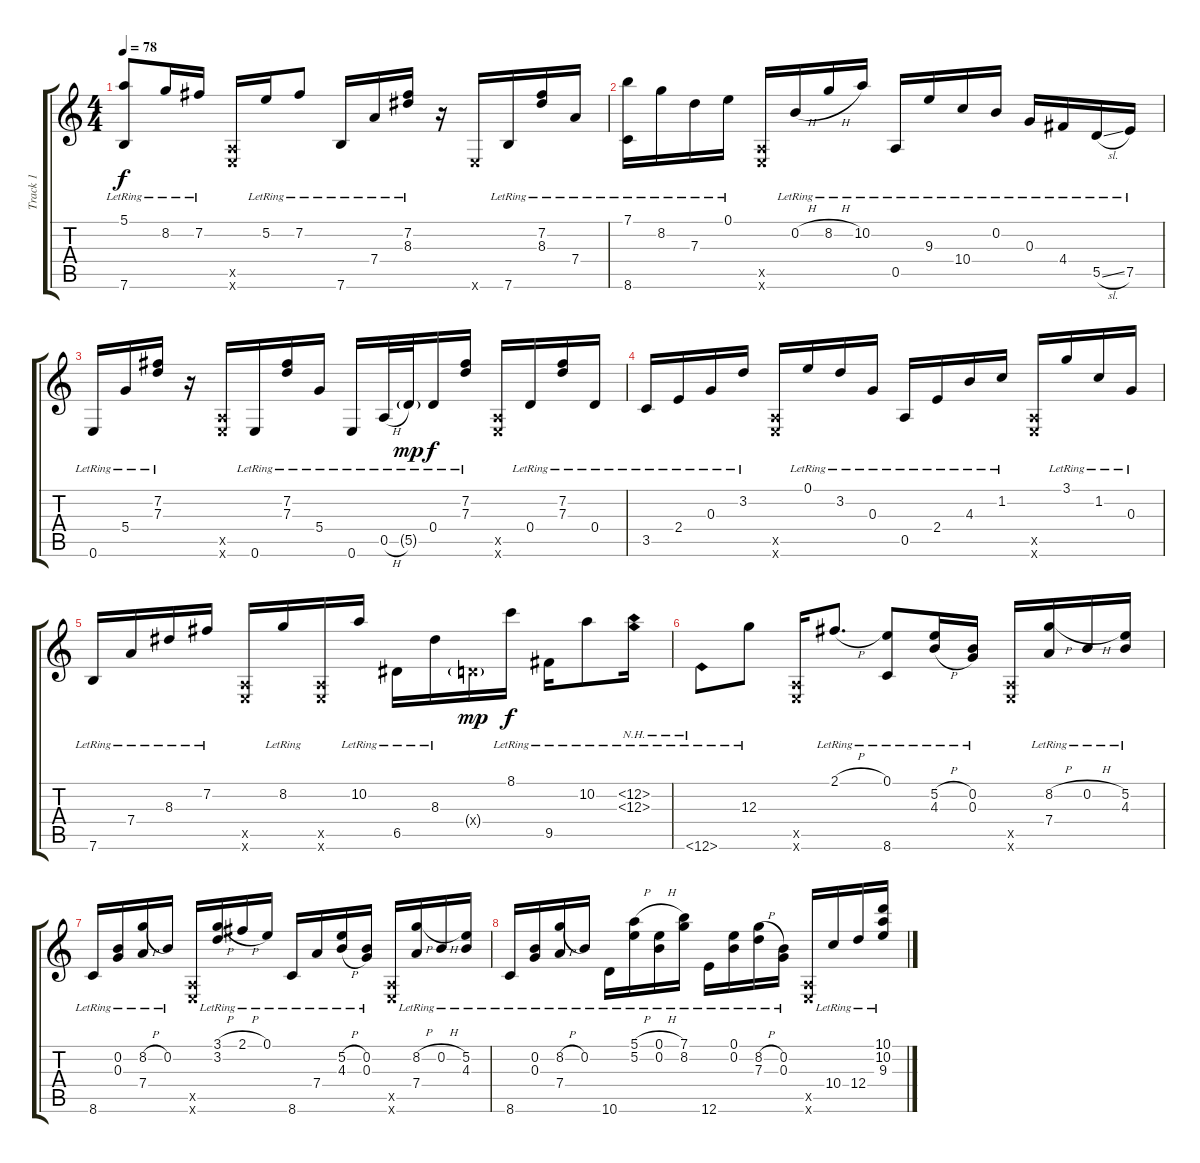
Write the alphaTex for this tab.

\track ("Track 1" "Track 1") {instrument acousticguitarsteel}
\staff {score tabs}
\tuning (E4 B3 G3 D3 A2 E2) {hide}
\ts (4 4)
\tempo 78
\clef g2
\ks c
(5.1{lr} 7.6{lr}).8{dy f} 8.2{lr}.16 7.2{lr}.16 (0.5{x} 0.6{x}).16 5.2{lr}.16 7.2{lr}.8 7.6{lr}.16 7.4{lr}.16 (7.2{lr} 8.3{lr}).16 r.16 0.6{x}.16 7.6{lr}.16 (7.2{lr} 8.3{lr}).16 7.4{lr}.16 |
(7.1{lr} 8.6{lr}).16 8.2{lr}.16 7.3{lr}.16 0.1{lr}.16 (0.5{x} 0.6{x}).16 0.2{h lr}.16 8.2{h lr}.16 10.2{lr}.16 0.5{lr}.16 9.3{lr}.16 10.4{lr}.16 0.2{lr}.16 0.3{lr}.16 4.4{lr}.16 5.5{sl lr}.16 7.5{lr}.16 |
0.6{lr}.16 5.4{lr}.16 (7.2{lr} 7.3{lr}).16 r.16 (0.5{x} 0.6{x}).16 0.6{lr}.16 (7.2{lr} 7.3{lr}).16 5.4{lr}.16 0.6{lr}.16 0.5{h lr}.32 5.5{g lr}.32{dy mp} 0.4{lr}.16{dy f} (7.2{lr} 7.3{lr}).16 (0.5{x} 0.6{x}).16 0.4{lr}.16 (7.2{lr} 7.3{lr}).16 0.4{lr}.16 |
3.5{lr}.16 2.4{lr}.16 0.3{lr}.16 3.2{lr}.16 (0.5{x} 0.6{x}).16 0.1{lr}.16 3.2{lr}.16 0.3{lr}.16 0.5{lr}.16 2.4{lr}.16 4.3{lr}.16 1.2{lr}.16 (0.5{x} 0.6{x}).16 3.1{lr}.16 1.2{lr}.16 0.3{lr}.16 |
7.6{lr}.16 7.4{lr}.16 8.3{lr}.16 7.2{lr}.16 (0.5{x} 0.6{x}).16 8.2{lr}.16 (0.5{x} 0.6{x}).16 10.2{lr}.16 6.5{lr}.16 8.3{lr}.16 0.4{g x}.16{dy mp} 8.1{lr}.16{dy f} 9.5{lr}.16 10.2{lr}.8 (12.2{nh lr} 12.3{nh lr}).16 |
12.6{nh lr}.8 12.3{lr}.8 (0.5{x} 0.6{x}).16 2.1{h lr}.8{d} (0.1{lr} 8.6{lr}).8 (5.2{h lr} 4.3{h lr}).16 (0.2{lr} 0.3{lr}).16 (0.5{x} 0.6{x}).16 (8.2{h lr} 7.4{lr}).16 0.2{h lr}.16 (5.2{lr} 4.3{lr}).16 |
8.6{lr}.16 (0.2{lr} 0.3{lr}).16 (8.2{h lr} 7.4{lr}).16 0.2{lr}.16 (0.5{x} 0.6{x}).16 (3.1{h lr} 3.2{lr}).16 2.1{h lr}.16 0.1{lr}.16 8.6{lr}.16 7.4{lr}.16 (5.2{h lr} 4.3{h lr}).16 (0.2{lr} 0.3{lr}).16 (0.5{x} 0.6{x}).16 (8.2{h lr} 7.4{lr}).16 0.2{h lr}.16 (5.2{lr} 4.3{lr}).16 |
8.6{lr}.16 (0.2{lr} 0.3{lr}).16 (8.2{h lr} 7.4{lr}).16 0.2{lr}.16 10.6{lr}.16 (5.1{h lr} 5.2{lr}).16 (0.1{h lr} 0.2{lr}).16 (7.1{lr} 8.2{lr}).16 12.6{lr}.16 (0.1{lr} 0.2{lr}).16 (8.2{h lr} 7.3{lr}).16 (0.2{lr} 0.3{lr}).16 (0.5{x} 0.6{x}).16 10.4{lr}.16 12.4{lr}.16 (10.1{lr} 10.2{lr} 9.3{lr}).16
